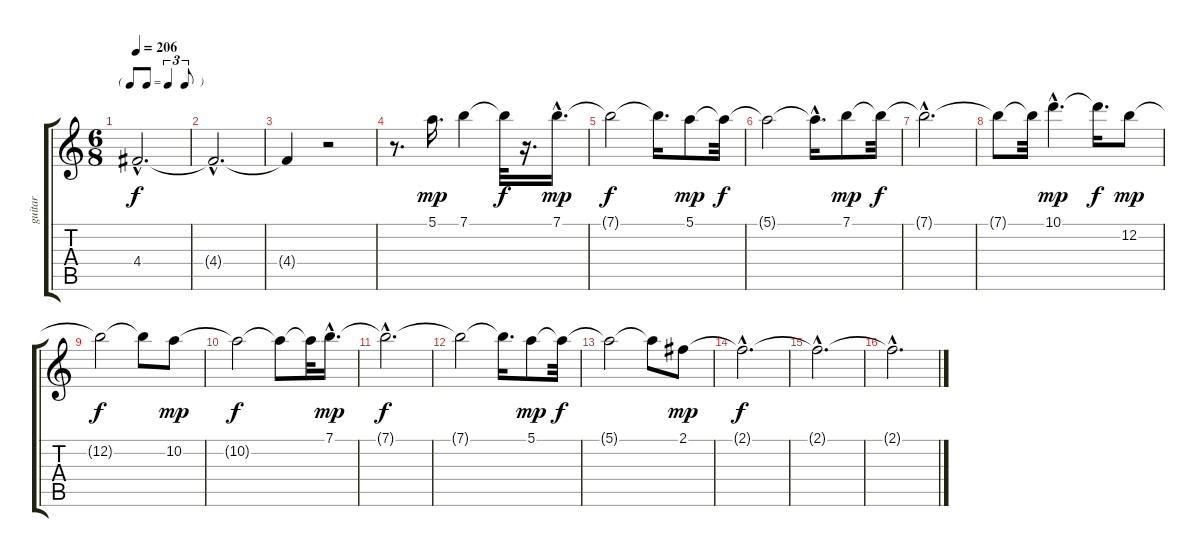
\track ("guitar" "guitar") {instrument distortionguitar}
\staff {score tabs}
\tuning (E4 B3 G3 D3 A2 E2) {hide}
\ts (6 8)
\tf triplet8th
\tempo 206
\clef g2
\ks c
4.4{hac t}.2{d dy f} |
4.4{hac t}.2{d} |
4.4{t}.4 r.2 |
r.8{d} 5.1.16{d dy mp} 7.1.4 7.1{t}.32{dy f} r.16{d} 7.1{hac}.16{d dy mp} |
7.1{t}.2{dy f} 7.1{t}.16{d} 5.1.8{dy mp} 5.1{t}.32{dy f} |
5.1{t}.2 5.1{hac t}.16{d} 7.1.8{dy mp} 7.1{t}.32{dy f} |
7.1{hac t}.2{d} |
7.1{t}.8 7.1{t}.32 10.1{hac}.4{d dy mp} 10.1{t}.16{d dy f} 12.2.8{dy mp} |
12.2{t}.2{dy f} 12.2{t}.8 10.2.8{dy mp} |
10.2{t}.2{dy f} 10.2{t}.8 10.2{t}.32 7.1{hac}.16{d dy mp} |
7.1{hac t}.2{d dy f} |
7.1{t}.2 7.1{t}.16{d} 5.1.8{dy mp} 5.1{t}.32{dy f} |
5.1{t}.2 5.1{t}.8 2.1.8{dy mp} |
2.1{hac t}.2{d dy f} |
2.1{hac t}.2{d} |
2.1{hac t}.2{d}
